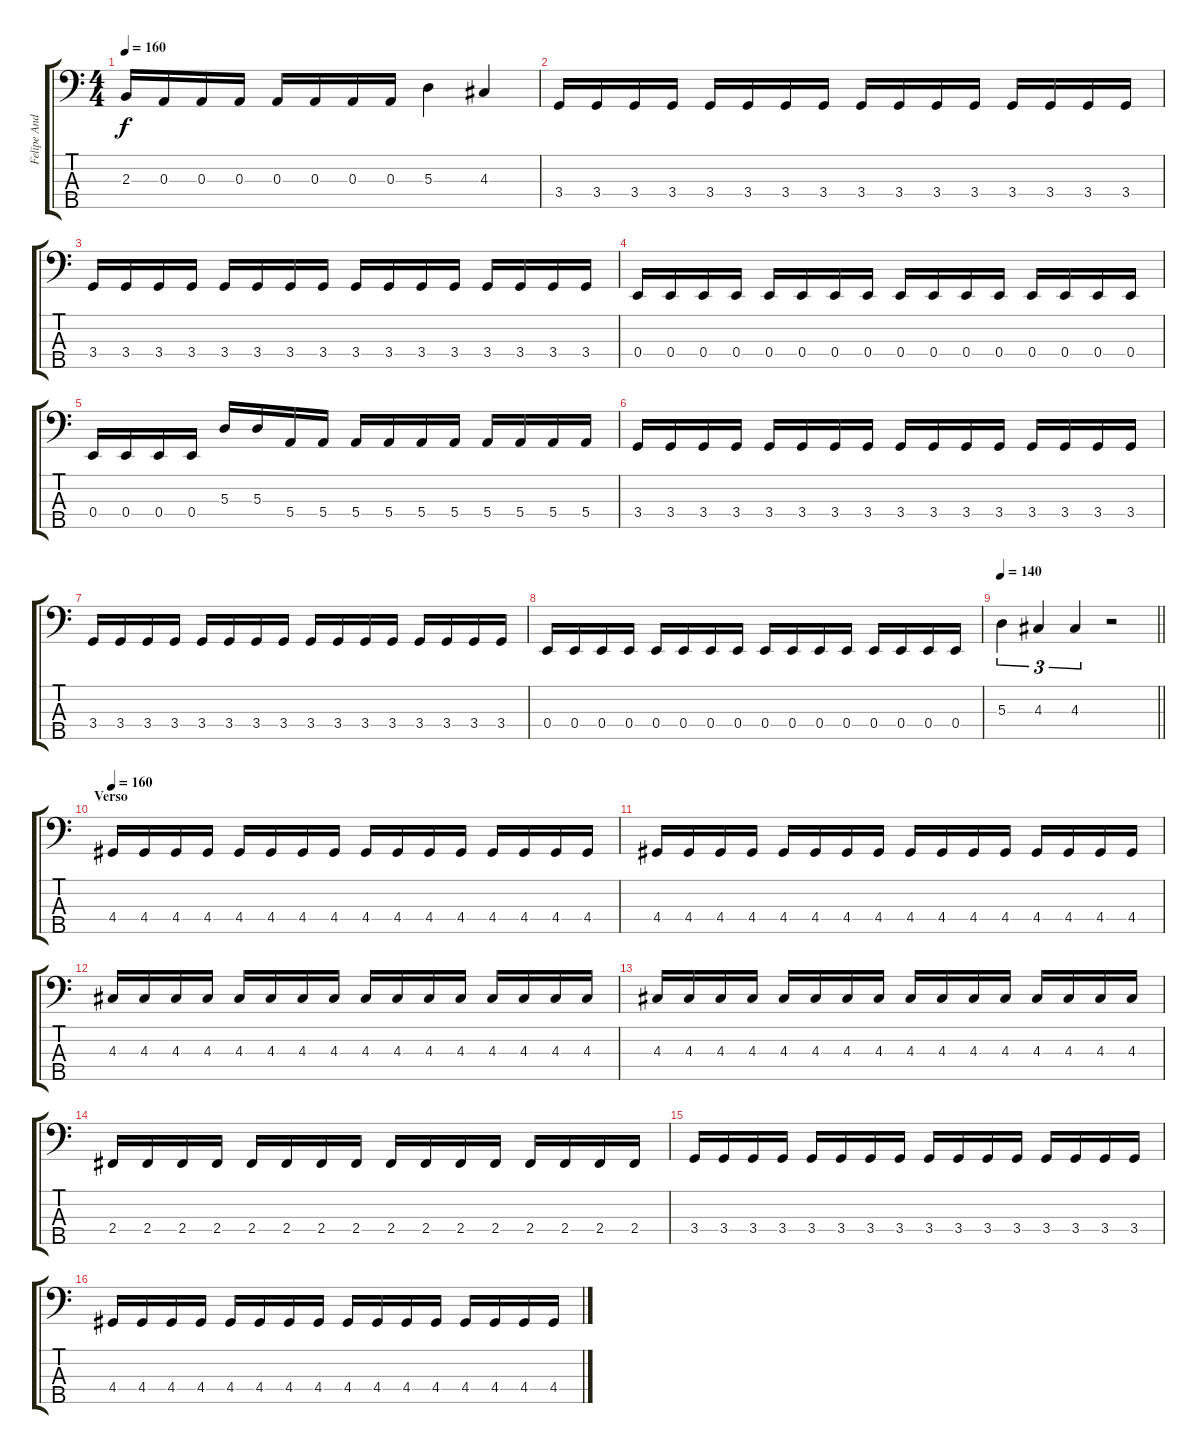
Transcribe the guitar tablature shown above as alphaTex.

\track ("Felipe Andreoli" "Felipe And") {instrument electricbassfinger}
\staff {score tabs}
\tuning (G2 D2 A1 E1 B0) {hide}
\ts (4 4)
\tempo 160
\clef f4
\ks c
2.3.16{dy f} 0.3.16 0.3.16 0.3.16 0.3.16 0.3.16 0.3.16 0.3.16 5.3.4 4.3.4 |
3.4.16 3.4.16 3.4.16 3.4.16 3.4.16 3.4.16 3.4.16 3.4.16 3.4.16 3.4.16 3.4.16 3.4.16 3.4.16 3.4.16 3.4.16 3.4.16 |
3.4.16 3.4.16 3.4.16 3.4.16 3.4.16 3.4.16 3.4.16 3.4.16 3.4.16 3.4.16 3.4.16 3.4.16 3.4.16 3.4.16 3.4.16 3.4.16 |
0.4.16 0.4.16 0.4.16 0.4.16 0.4.16 0.4.16 0.4.16 0.4.16 0.4.16 0.4.16 0.4.16 0.4.16 0.4.16 0.4.16 0.4.16 0.4.16 |
0.4.16 0.4.16 0.4.16 0.4.16 5.3.16 5.3.16 5.4.16 5.4.16 5.4.16 5.4.16 5.4.16 5.4.16 5.4.16 5.4.16 5.4.16 5.4.16 |
3.4.16 3.4.16 3.4.16 3.4.16 3.4.16 3.4.16 3.4.16 3.4.16 3.4.16 3.4.16 3.4.16 3.4.16 3.4.16 3.4.16 3.4.16 3.4.16 |
3.4.16 3.4.16 3.4.16 3.4.16 3.4.16 3.4.16 3.4.16 3.4.16 3.4.16 3.4.16 3.4.16 3.4.16 3.4.16 3.4.16 3.4.16 3.4.16 |
0.4.16 0.4.16 0.4.16 0.4.16 0.4.16 0.4.16 0.4.16 0.4.16 0.4.16 0.4.16 0.4.16 0.4.16 0.4.16 0.4.16 0.4.16 0.4.16 |
\tempo 140
\barLineRight lightlight
5.3.4{tu (3 2) volume 0} 4.3.4{tu (3 2)} 4.3.4{tu (3 2)} r.2 |
\section ("" "Verso")
\tempo 160
4.4.16{volume 16} 4.4.16 4.4.16 4.4.16 4.4.16 4.4.16 4.4.16 4.4.16 4.4.16 4.4.16 4.4.16 4.4.16 4.4.16 4.4.16 4.4.16 4.4.16 |
4.4.16 4.4.16 4.4.16 4.4.16 4.4.16 4.4.16 4.4.16 4.4.16 4.4.16 4.4.16 4.4.16 4.4.16 4.4.16 4.4.16 4.4.16 4.4.16 |
4.3.16 4.3.16 4.3.16 4.3.16 4.3.16 4.3.16 4.3.16 4.3.16 4.3.16 4.3.16 4.3.16 4.3.16 4.3.16 4.3.16 4.3.16 4.3.16 |
4.3.16 4.3.16 4.3.16 4.3.16 4.3.16 4.3.16 4.3.16 4.3.16 4.3.16 4.3.16 4.3.16 4.3.16 4.3.16 4.3.16 4.3.16 4.3.16 |
2.4.16 2.4.16 2.4.16 2.4.16 2.4.16 2.4.16 2.4.16 2.4.16 2.4.16 2.4.16 2.4.16 2.4.16 2.4.16 2.4.16 2.4.16 2.4.16 |
3.4.16 3.4.16 3.4.16 3.4.16 3.4.16 3.4.16 3.4.16 3.4.16 3.4.16 3.4.16 3.4.16 3.4.16 3.4.16 3.4.16 3.4.16 3.4.16 |
4.4.16 4.4.16 4.4.16 4.4.16 4.4.16 4.4.16 4.4.16 4.4.16 4.4.16 4.4.16 4.4.16 4.4.16 4.4.16 4.4.16 4.4.16 4.4.16
